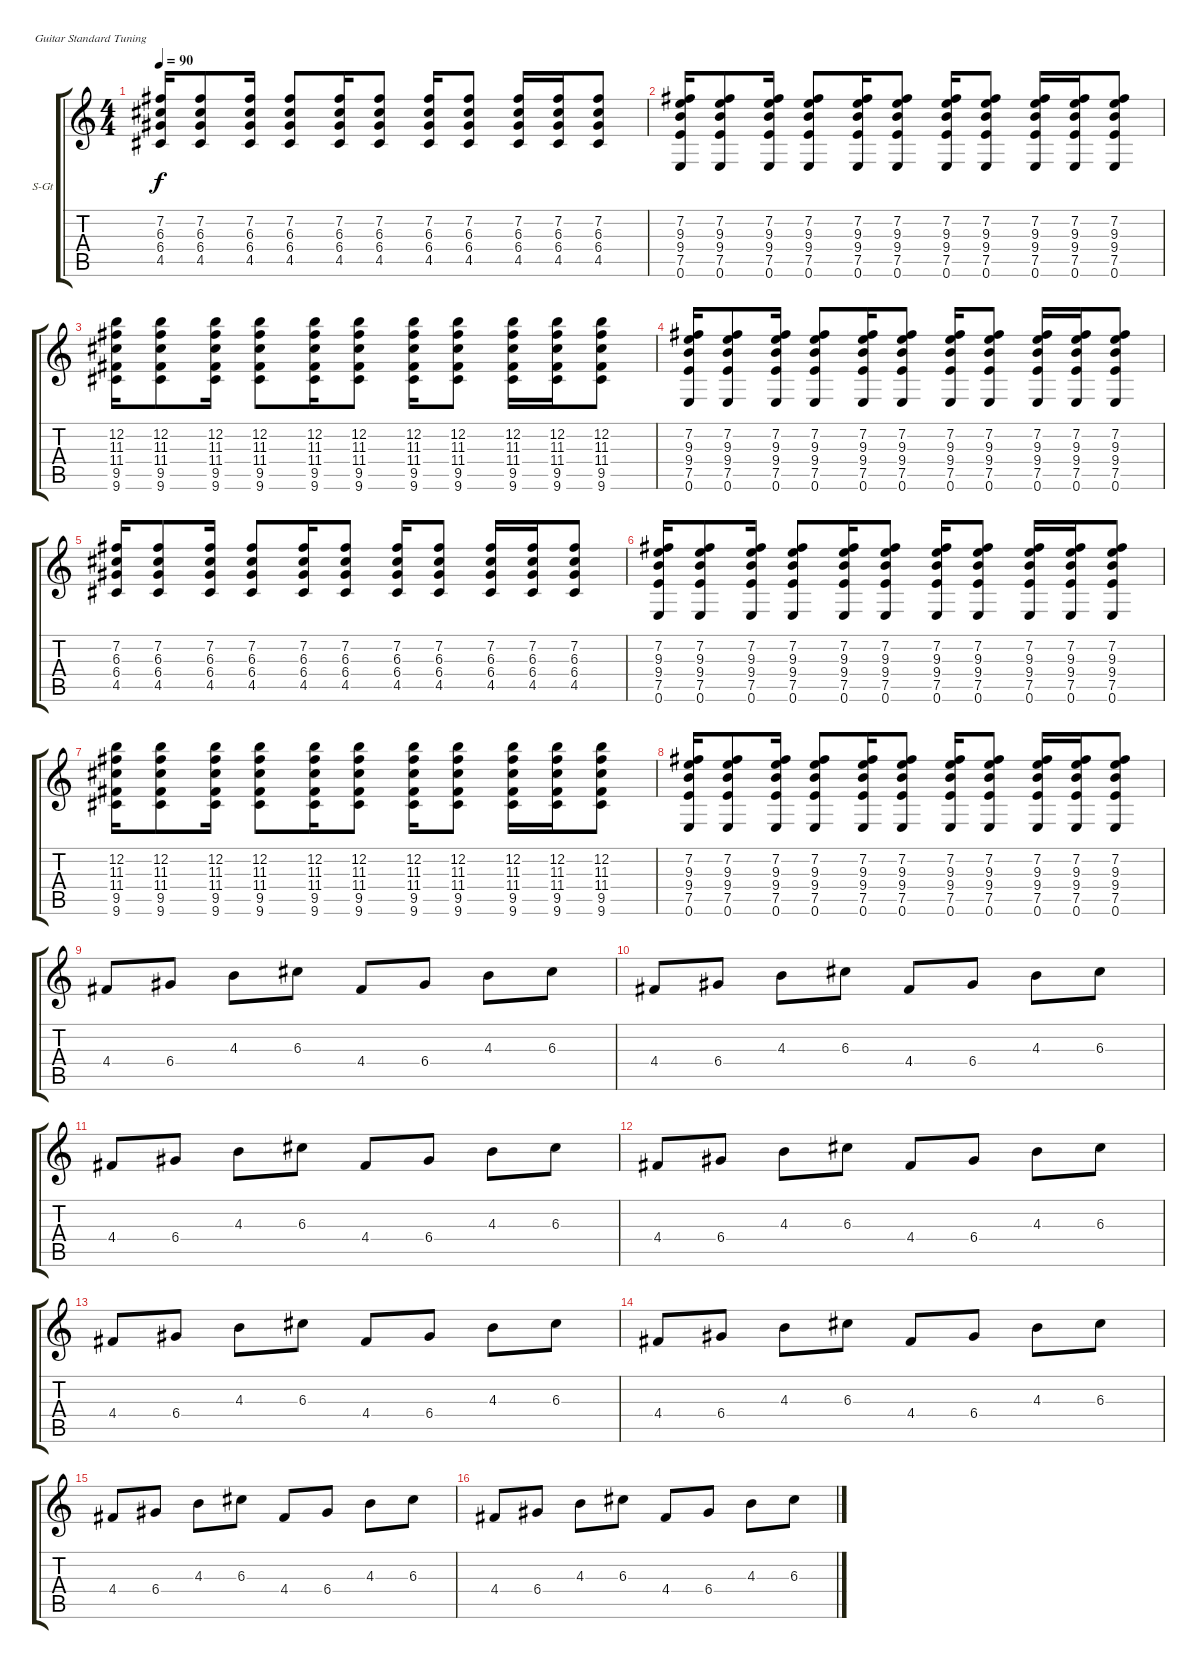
\bracketExtendMode groupsimilarinstruments
\firstSystemTrackNameOrientation horizontal
\otherSystemsTrackNameOrientation horizontal
\track ("guitar" "S-Gt") {instrument acousticguitarsteel}
\staff {score tabs}
\tuning (E4 B3 G3 D3 A2 E2)
\ts (4 4)
\tempo 90
\clef g2
\ks c
(4.5 6.4 6.3 7.2).16{dy f} (4.5 6.4 6.3 7.2).8 (4.5 6.4 6.3 7.2).16 (4.5 6.4 6.3 7.2).8 (4.5 6.4 6.3 7.2).16 (4.5 6.4 6.3 7.2).8 (4.5 6.4 6.3 7.2).16 (4.5 6.4 6.3 7.2).8 (4.5 6.4 6.3 7.2).16 (4.5 6.4 6.3 7.2).16 (4.5 6.4 6.3 7.2).8 |
(7.5 0.6 9.4 9.3 7.2).16 (7.5 0.6 9.4 9.3 7.2).8 (7.5 0.6 9.4 9.3 7.2).16 (7.5 0.6 9.4 9.3 7.2).8 (7.5 0.6 9.4 9.3 7.2).16 (7.5 0.6 9.4 9.3 7.2).8 (7.5 0.6 9.4 9.3 7.2).16 (7.5 0.6 9.4 9.3 7.2).8 (7.5 0.6 9.4 9.3 7.2).16 (7.5 0.6 9.4 9.3 7.2).16 (7.5 0.6 9.4 9.3 7.2).8 |
(9.5 11.4 11.3 12.2 9.6).16 (9.5 9.6 11.4 11.3 12.2).8 (9.5 11.4 11.3 12.2 9.6).16 (9.5 9.6 11.4 11.3 12.2).8 (9.5 11.4 11.3 12.2 9.6).16 (9.5 9.6 11.4 11.3 12.2).8 (9.5 11.4 11.3 12.2 9.6).16 (9.5 9.6 11.4 11.3 12.2).8 (9.5 11.4 11.3 12.2 9.6).16 (9.5 11.4 11.3 12.2 9.6).16 (9.5 9.6 11.4 11.3 12.2).8 |
(7.5 0.6 9.4 9.3 7.2).16 (7.5 0.6 9.4 9.3 7.2).8 (7.5 0.6 9.4 9.3 7.2).16 (7.5 0.6 9.4 9.3 7.2).8 (7.5 0.6 9.4 9.3 7.2).16 (7.5 0.6 9.4 9.3 7.2).8 (7.5 0.6 9.4 9.3 7.2).16 (7.5 0.6 9.4 9.3 7.2).8 (7.5 0.6 9.4 9.3 7.2).16 (7.5 0.6 9.4 9.3 7.2).16 (7.5 0.6 9.4 9.3 7.2).8 |
(4.5 6.4 6.3 7.2).16 (4.5 6.4 6.3 7.2).8 (4.5 6.4 6.3 7.2).16 (4.5 6.4 6.3 7.2).8 (4.5 6.4 6.3 7.2).16 (4.5 6.4 6.3 7.2).8 (4.5 6.4 6.3 7.2).16 (4.5 6.4 6.3 7.2).8 (4.5 6.4 6.3 7.2).16 (4.5 6.4 6.3 7.2).16 (4.5 6.4 6.3 7.2).8 |
(7.5 0.6 9.4 9.3 7.2).16 (7.5 0.6 9.4 9.3 7.2).8 (7.5 0.6 9.4 9.3 7.2).16 (7.5 0.6 9.4 9.3 7.2).8 (7.5 0.6 9.4 9.3 7.2).16 (7.5 0.6 9.4 9.3 7.2).8 (7.5 0.6 9.4 9.3 7.2).16 (7.5 0.6 9.4 9.3 7.2).8 (7.5 0.6 9.4 9.3 7.2).16 (7.5 0.6 9.4 9.3 7.2).16 (7.5 0.6 9.4 9.3 7.2).8 |
(9.5 11.4 11.3 12.2 9.6).16 (9.5 9.6 11.4 11.3 12.2).8 (9.5 11.4 11.3 12.2 9.6).16 (9.5 9.6 11.4 11.3 12.2).8 (9.5 11.4 11.3 12.2 9.6).16 (9.5 9.6 11.4 11.3 12.2).8 (9.5 11.4 11.3 12.2 9.6).16 (9.5 9.6 11.4 11.3 12.2).8 (9.5 11.4 11.3 12.2 9.6).16 (9.5 11.4 11.3 12.2 9.6).16 (9.5 9.6 11.4 11.3 12.2).8 |
(7.5 0.6 9.4 9.3 7.2).16 (7.5 0.6 9.4 9.3 7.2).8 (7.5 0.6 9.4 9.3 7.2).16 (7.5 0.6 9.4 9.3 7.2).8 (7.5 0.6 9.4 9.3 7.2).16 (7.5 0.6 9.4 9.3 7.2).8 (7.5 0.6 9.4 9.3 7.2).16 (7.5 0.6 9.4 9.3 7.2).8 (7.5 0.6 9.4 9.3 7.2).16 (7.5 0.6 9.4 9.3 7.2).16 (7.5 0.6 9.4 9.3 7.2).8 |
4.4.8 6.4.8 4.3.8 6.3.8 4.4.8 6.4.8 4.3.8 6.3.8 |
4.4.8 6.4.8 4.3.8 6.3.8 4.4.8 6.4.8 4.3.8 6.3.8 |
4.4.8 6.4.8 4.3.8 6.3.8 4.4.8 6.4.8 4.3.8 6.3.8 |
4.4.8 6.4.8 4.3.8 6.3.8 4.4.8 6.4.8 4.3.8 6.3.8 |
4.4.8 6.4.8 4.3.8 6.3.8 4.4.8 6.4.8 4.3.8 6.3.8 |
4.4.8 6.4.8 4.3.8 6.3.8 4.4.8 6.4.8 4.3.8 6.3.8 |
4.4.8 6.4.8 4.3.8 6.3.8 4.4.8 6.4.8 4.3.8 6.3.8 |
4.4.8 6.4.8 4.3.8 6.3.8 4.4.8 6.4.8 4.3.8 6.3.8
